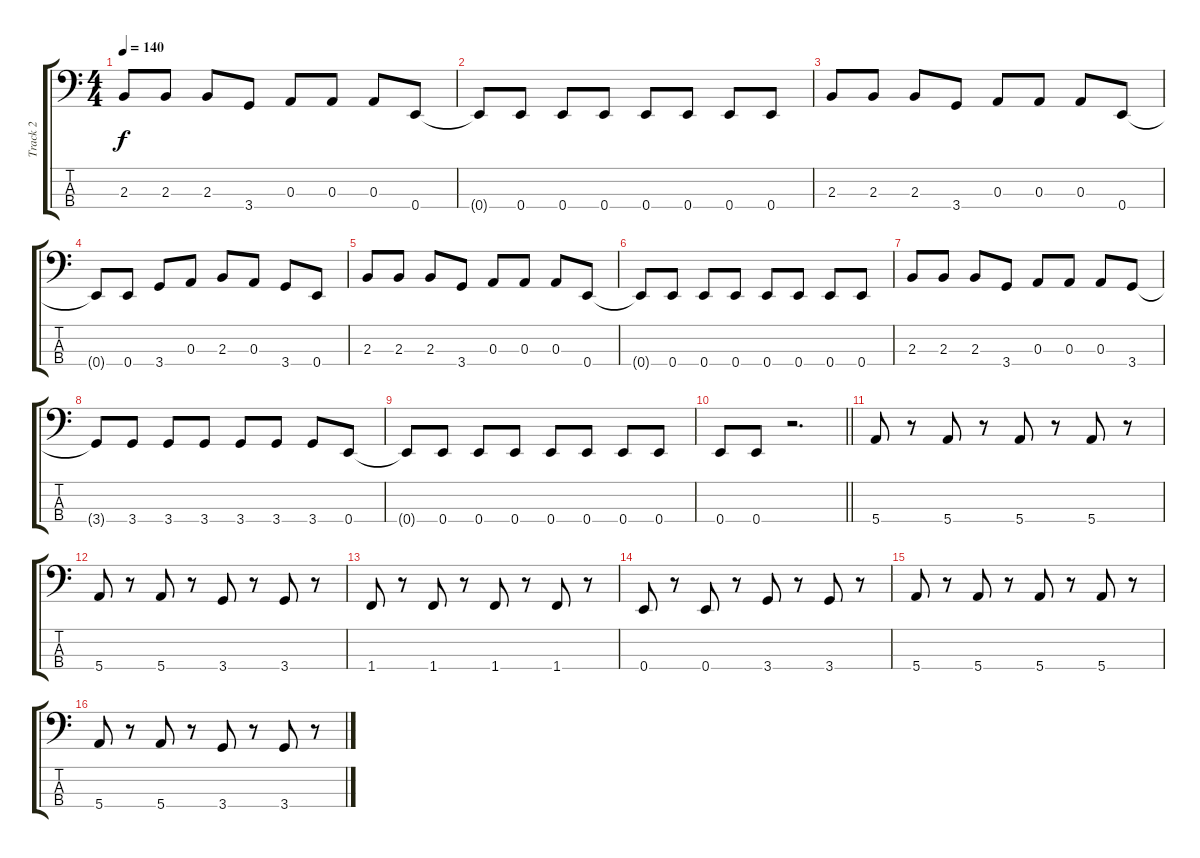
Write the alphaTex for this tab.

\track ("Track 2" "Track 2") {instrument electricbasspick}
\staff {score tabs}
\tuning (G2 D2 A1 E1) {hide}
\ts (4 4)
\tempo 140
\clef f4
\ks c
2.3.8{dy f instrument electricbasspick} 2.3.8 2.3.8 3.4.8 0.3.8 0.3.8 0.3.8 0.4.8 |
0.4{t}.8 0.4.8 0.4.8 0.4.8 0.4.8 0.4.8 0.4.8 0.4.8 |
2.3.8 2.3.8 2.3.8 3.4.8 0.3.8 0.3.8 0.3.8 0.4.8 |
0.4{t}.8 0.4.8 3.4.8 0.3.8 2.3.8 0.3.8 3.4.8 0.4.8 |
2.3.8 2.3.8 2.3.8 3.4.8 0.3.8 0.3.8 0.3.8 0.4.8 |
0.4{t}.8 0.4.8 0.4.8 0.4.8 0.4.8 0.4.8 0.4.8 0.4.8 |
2.3.8 2.3.8 2.3.8 3.4.8 0.3.8 0.3.8 0.3.8 3.4.8 |
3.4{t}.8 3.4.8 3.4.8 3.4.8 3.4.8 3.4.8 3.4.8 0.4.8 |
0.4{t}.8 0.4.8 0.4.8 0.4.8 0.4.8 0.4.8 0.4.8 0.4.8 |
\barLineRight lightlight
0.4.8 0.4.8 r.2{d} |
5.4.8 r.8 5.4.8 r.8 5.4.8 r.8 5.4.8 r.8 |
5.4.8 r.8 5.4.8 r.8 3.4.8 r.8 3.4.8 r.8 |
1.4.8 r.8 1.4.8 r.8 1.4.8 r.8 1.4.8 r.8 |
0.4.8 r.8 0.4.8 r.8 3.4.8 r.8 3.4.8 r.8 |
5.4.8 r.8 5.4.8 r.8 5.4.8 r.8 5.4.8 r.8 |
5.4.8 r.8 5.4.8 r.8 3.4.8 r.8 3.4.8 r.8
